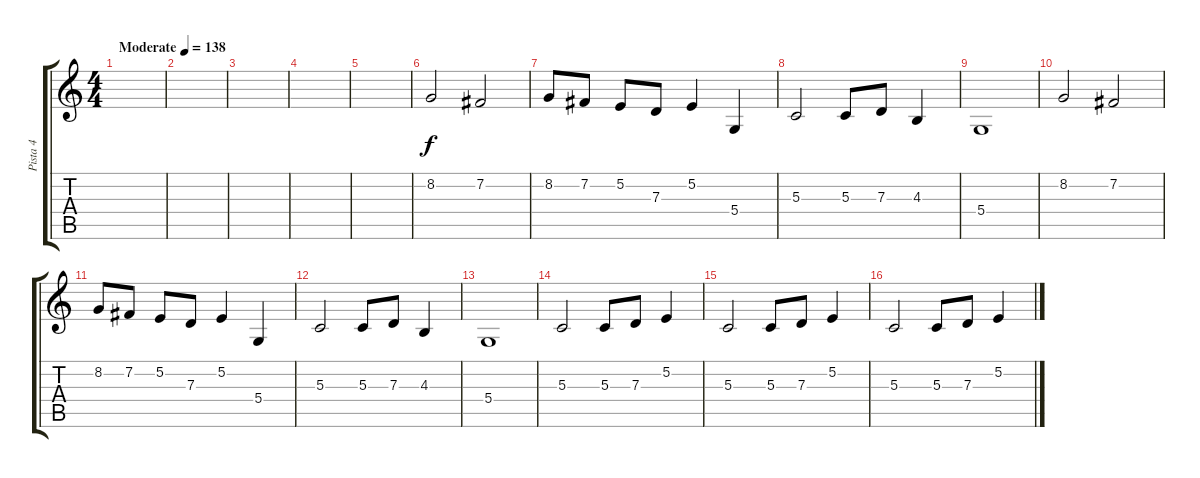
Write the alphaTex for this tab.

\track ("Pista 4" "Pista 4") {instrument lead2sawtooth}
\staff {score tabs}
\tuning (E4 B3 G3 D3 A2 E2) {hide}
\ts (4 4)
\tempo (138 "Moderate")
\clef g2
\ks c
|
|
|
|
|
8.2.2 7.2.2 |
8.2.8 7.2.8 5.2.8 7.3.8 5.2.4 5.4.4 |
5.3.2 5.3.8 7.3.8 4.3.4 |
5.4.1 |
8.2.2 7.2.2 |
8.2.8 7.2.8 5.2.8 7.3.8 5.2.4 5.4.4 |
5.3.2 5.3.8 7.3.8 4.3.4 |
5.4.1 |
5.3.2 5.3.8 7.3.8 5.2.4 |
5.3.2 5.3.8 7.3.8 5.2.4 |
5.3.2 5.3.8 7.3.8 5.2.4
